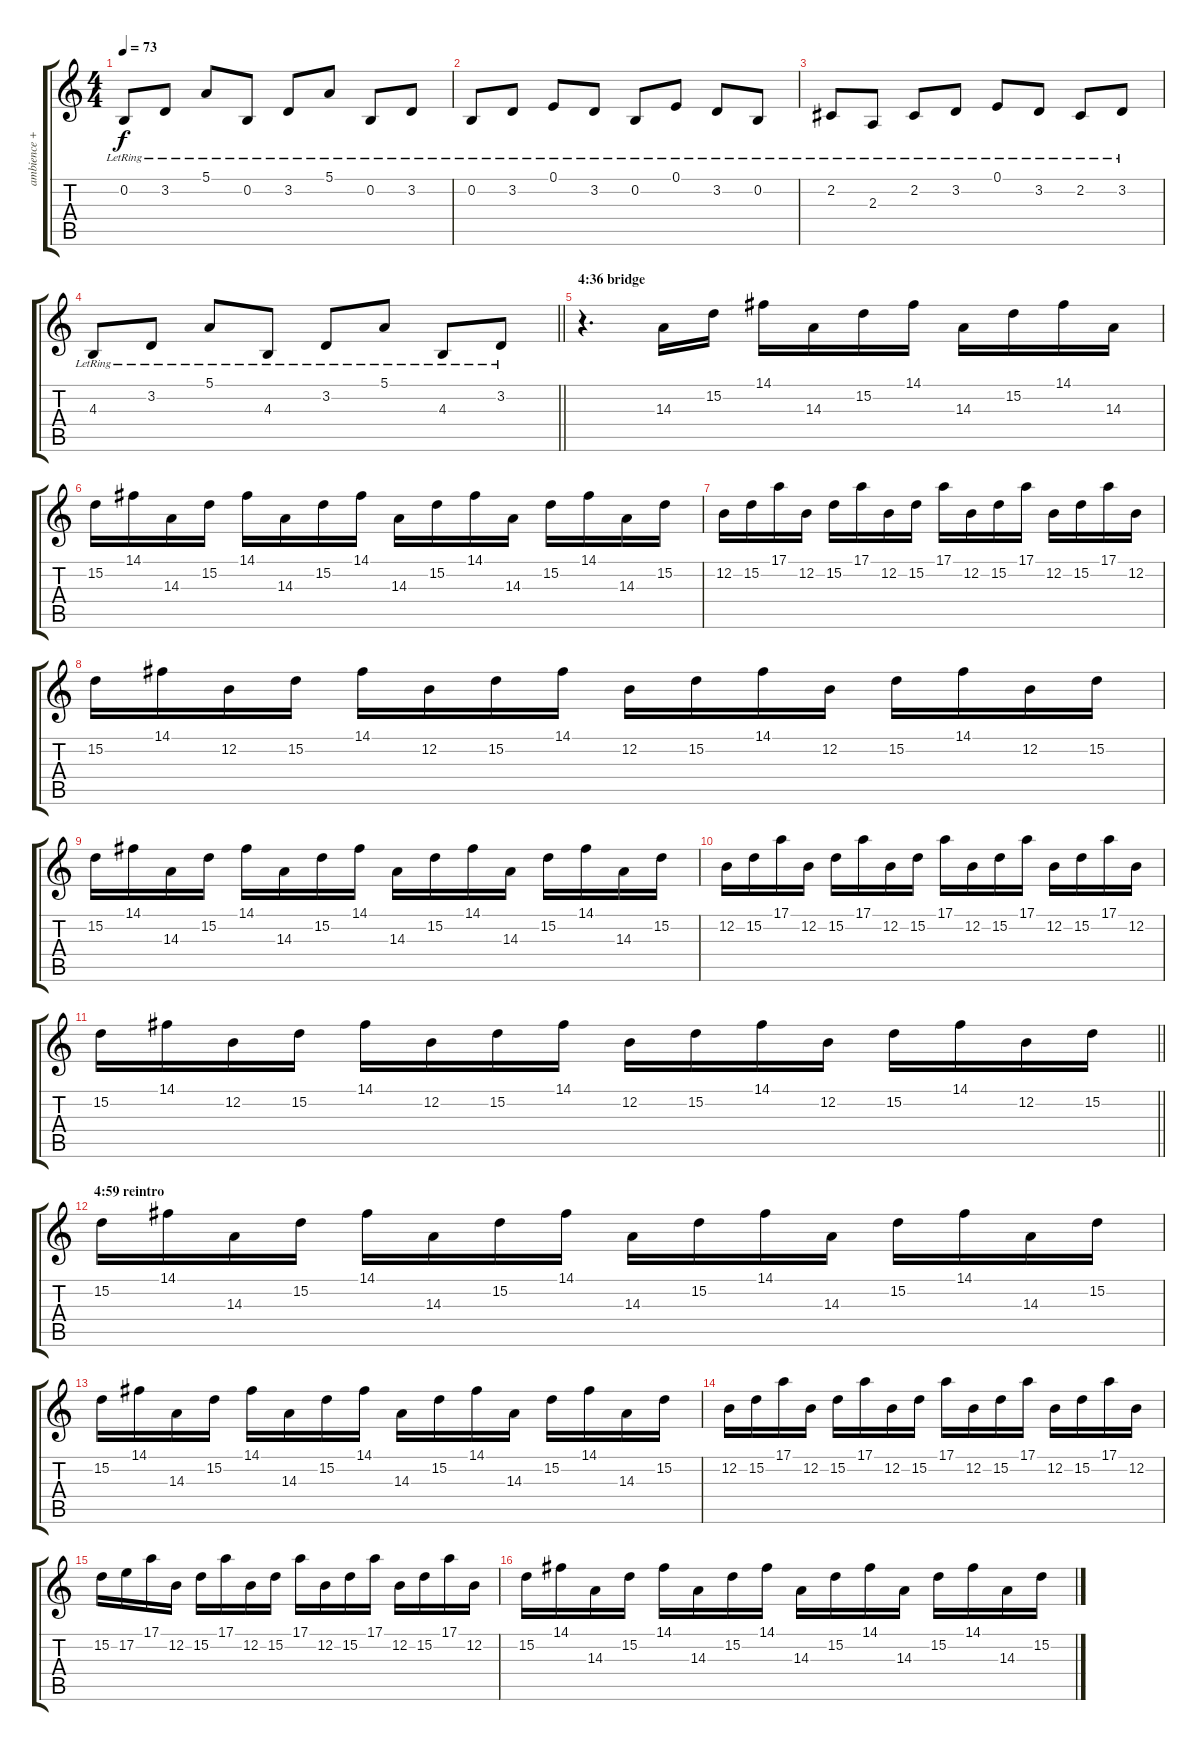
\track ("ambience + keys 1" "ambience +") {instrument brightacousticpiano}
\staff {score tabs}
\tuning (E4 B3 G3 D3 A2 E2) {hide}
\ts (4 4)
\tempo 73
\clef g2
\ks c
0.2{lr}.8{dy f} 3.2{lr}.8 5.1{lr}.8 0.2{lr}.8 3.2{lr}.8 5.1{lr}.8 0.2{lr}.8 3.2{lr}.8 |
0.2{lr}.8 3.2{lr}.8 0.1{lr}.8 3.2{lr}.8 0.2{lr}.8 0.1{lr}.8 3.2{lr}.8 0.2{lr}.8 |
2.2{lr}.8 2.3{lr}.8 2.2{lr}.8 3.2{lr}.8 0.1{lr}.8 3.2{lr}.8 2.2{lr}.8 3.2{lr}.8 |
\barLineRight lightlight
4.3{lr}.8 3.2{lr}.8 5.1{lr}.8 4.3{lr}.8 3.2{lr}.8 5.1{lr}.8 4.3{lr}.8 3.2{lr}.8 |
\section ("" "4:36 bridge")
r.4{d volume 5} 14.3.16{volume 9 instrument electricpiano1} 15.2.16 14.1.16 14.3.16 15.2.16 14.1.16 14.3.16 15.2.16 14.1.16 14.3.16 |
15.2.16 14.1.16 14.3.16 15.2.16 14.1.16 14.3.16 15.2.16 14.1.16 14.3.16 15.2.16 14.1.16 14.3.16 15.2.16 14.1.16 14.3.16 15.2.16 |
12.2.16 15.2.16 17.1.16 12.2.16 15.2.16 17.1.16 12.2.16 15.2.16 17.1.16 12.2.16 15.2.16 17.1.16 12.2.16 15.2.16 17.1.16 12.2.16 |
15.2.16 14.1.16 12.2.16 15.2.16 14.1.16 12.2.16 15.2.16 14.1.16 12.2.16 15.2.16 14.1.16 12.2.16 15.2.16 14.1.16 12.2.16 15.2.16 |
15.2.16 14.1.16 14.3.16 15.2.16 14.1.16 14.3.16 15.2.16 14.1.16 14.3.16 15.2.16 14.1.16 14.3.16 15.2.16 14.1.16 14.3.16 15.2.16 |
12.2.16 15.2.16 17.1.16 12.2.16 15.2.16 17.1.16 12.2.16 15.2.16 17.1.16 12.2.16 15.2.16 17.1.16 12.2.16 15.2.16 17.1.16 12.2.16 |
\barLineRight lightlight
15.2.16 14.1.16 12.2.16 15.2.16 14.1.16 12.2.16 15.2.16 14.1.16 12.2.16 15.2.16 14.1.16 12.2.16 15.2.16 14.1.16 12.2.16 15.2.16 |
\section ("" "4:59 reintro")
15.2.16 14.1.16 14.3.16 15.2.16 14.1.16 14.3.16 15.2.16 14.1.16 14.3.16 15.2.16 14.1.16 14.3.16 15.2.16 14.1.16 14.3.16 15.2.16 |
15.2.16{volume 7} 14.1.16 14.3.16 15.2.16 14.1.16 14.3.16 15.2.16 14.1.16 14.3.16 15.2.16 14.1.16 14.3.16 15.2.16 14.1.16 14.3.16 15.2.16 |
12.2.16 15.2.16 17.1.16 12.2.16 15.2.16 17.1.16 12.2.16 15.2.16 17.1.16 12.2.16 15.2.16 17.1.16 12.2.16 15.2.16 17.1.16 12.2.16 |
15.2.16 17.2.16 17.1.16 12.2.16 15.2.16 17.1.16 12.2.16 15.2.16 17.1.16 12.2.16 15.2.16 17.1.16 12.2.16 15.2.16 17.1.16 12.2.16 |
15.2.16 14.1.16 14.3.16 15.2.16 14.1.16 14.3.16 15.2.16 14.1.16 14.3.16 15.2.16 14.1.16 14.3.16 15.2.16 14.1.16 14.3.16 15.2.16
